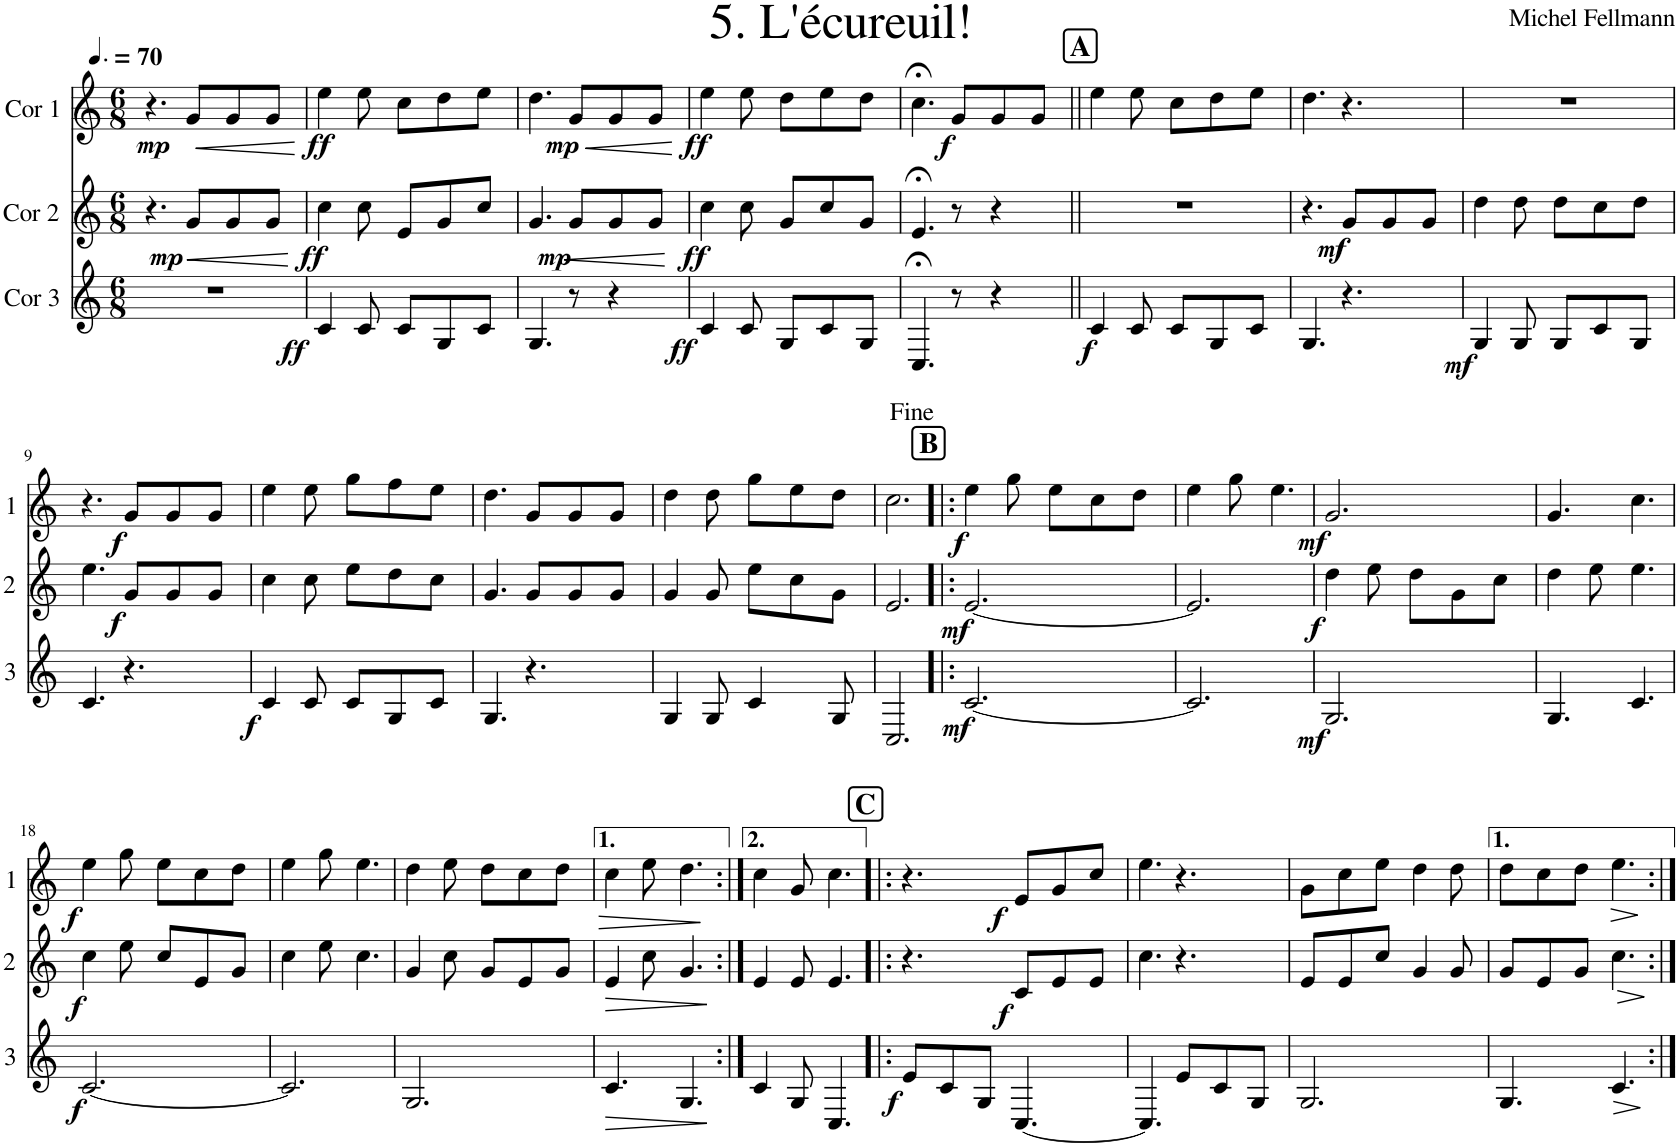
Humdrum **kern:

**kern	**dynam	**kern	**dynam	**kern	**dynam
*part3	*part3	*part2	*part2	*part1	*part1
*staff3	*staff3	*staff2	*staff2	*staff1	*staff1
*I"Cor 3	*	*I"Cor 2	*	*I"Cor 1	*
*clefG2	*	*clefG2	*	*clefG2	*
*Trd4c7	*	*Trd4c7	*	*Trd4c7	*
*k[]	*	*k[]	*	*k[]	*
*M6/8	*	*M6/8	*	*M6/8	*
*MM105	*	*MM105	*	*MM105	*
=1	=1	=1	=1	=1	=1
!	!	!	!	!	!LO:DY:b
2.r	.	4.r	.	4.r	mp
!	!	!	!LO:HP:b	!	!LO:HP:b
!	!	!	!LO:DY:n=1:b	!	!
.	.	8g/L	< mp	8g/L	<
.	.	8g/	.	8g/	.
.	.	8g/J	.	8g/J	.
.	.	.	[	.	[
=2	=2	=2	=2	=2	=2
!	!LO:DY:b	!	!LO:DY:b	!	!LO:DY:b
4c/	ff	4cc\	ff	4ee\	ff
8c/	.	8cc\	.	8ee\	.
8c/L	.	8e/L	.	8cc\L	.
8G/	.	8g/	.	8dd\	.
8c/J	.	8cc/J	.	8ee\J	.
=3	=3	=3	=3	=3	=3
4.G/	.	4.g/	.	4.dd\	.
!	!	!	!LO:HP:b	!	!LO:HP:b
!	!	!	!LO:DY:n=1:b	!	!LO:DY:n=1:b
8r	.	8g/L	< mp	8g/L	< mp
4r	.	8g/	.	8g/	.
.	.	8g/J	.	8g/J	.
.	.	.	[	.	[
=4	=4	=4	=4	=4	=4
!	!LO:DY:b	!	!LO:DY:b	!	!LO:DY:b
4c/	ff	4cc\	ff	4ee\	ff
8c/	.	8cc\	.	8ee\	.
8G/L	.	8g/L	.	8dd\L	.
8c/	.	8cc/	.	8ee\	.
8G/J	.	8g/J	.	8dd\J	.
=5	=5	=5	=5	=5	=5
4.C;</	.	4.e;</	.	4.cc;<\	.
!	!	!	!	!	!LO:DY:b
8r	.	8r	.	8g/L	f
4r	.	4r	.	8g/	.
.	.	.	.	8g/J	.
!!LO:REH:place=s1:a:B:cj:fs=14:t=A
=6||	=6||	=6||	=6||	=6||	=6||
!	!LO:DY:b	!	!	!	!
4c/	f	2.r	.	4ee\	.
8c/	.	.	.	8ee\	.
8c/L	.	.	.	8cc\L	.
8G/	.	.	.	8dd\	.
8c/J	.	.	.	8ee\J	.
=7	=7	=7	=7	=7	=7
4.G/	.	4.r	.	4.dd\	.
!	!	!	!LO:DY:b	!	!
4.r	.	8g/L	mf	4.r	.
.	.	8g/	.	.	.
.	.	8g/J	.	.	.
=8	=8	=8	=8	=8	=8
!	!LO:DY:b	!	!	!	!
4G/	mf	4dd\	.	2.r	.
8G/	.	8dd\	.	.	.
8G/L	.	8dd\L	.	.	.
8c/	.	8cc\	.	.	.
8G/J	.	8dd\J	.	.	.
!!LO:LB:g=z
=9	=9	=9	=9	=9	=9
4.c/	.	4.ee\	.	4.r	.
!	!	!	!LO:DY:b	!	!LO:DY:b
4.r	.	8g/L	f	8g/L	f
.	.	8g/	.	8g/	.
.	.	8g/J	.	8g/J	.
=10	=10	=10	=10	=10	=10
!	!LO:DY:b	!	!	!	!
4c/	f	4cc\	.	4ee\	.
8c/	.	8cc\	.	8ee\	.
8c/L	.	8ee\L	.	8gg\L	.
8G/	.	8dd\	.	8ff\	.
8c/J	.	8cc\J	.	8ee\J	.
=11	=11	=11	=11	=11	=11
4.G/	.	4.g/	.	4.dd\	.
4.r	.	8g/L	.	8g/L	.
.	.	8g/	.	8g/	.
.	.	8g/J	.	8g/J	.
=12	=12	=12	=12	=12	=12
4G/	.	4g/	.	4dd\	.
8G/	.	8g/	.	8dd\	.
4c/	.	8ee\L	.	8gg\L	.
.	.	8cc\	.	8ee\	.
8G/	.	8g\J	.	8dd\J	.
=13	=13	=13	=13	=13	=13
2.C/	.	2.e/	.	2.cc\	.
!!LO:REH:place=s1:a:B:cj:fs=14:t=B
=14!|:	=14!|:	=14!|:	=14!|:	=14!|:	=14!|:
!	!LO:DY:b	!	!LO:DY:b	!	!LO:DY:b
[2.c/	mf	[2.e/	mf	4ee\	f
.	.	.	.	8gg\	.
.	.	.	.	8ee\L	.
.	.	.	.	8cc\	.
.	.	.	.	8dd\J	.
=15	=15	=15	=15	=15	=15
2.c/]	.	2.e/]	.	4ee\	.
.	.	.	.	8gg\	.
.	.	.	.	4.ee\	.
=16	=16	=16	=16	=16	=16
!	!LO:DY:b	!	!LO:DY:b	!	!LO:DY:b
2.G/	mf	4dd\	f	2.g/	mf
.	.	8ee\	.	.	.
.	.	8dd\L	.	.	.
.	.	8g\	.	.	.
.	.	8cc\J	.	.	.
=17	=17	=17	=17	=17	=17
4.G/	.	4dd\	.	4.g/	.
.	.	8ee\	.	.	.
4.c/	.	4.ee\	.	4.cc\	.
!!LO:LB:g=z
=18	=18	=18	=18	=18	=18
!	!LO:DY:b	!	!LO:DY:b	!	!LO:DY:b
[2.c/	f	4cc\	f	4ee\	f
.	.	8ee\	.	8gg\	.
.	.	8cc/L	.	8ee\L	.
.	.	8e/	.	8cc\	.
.	.	8g/J	.	8dd\J	.
=19	=19	=19	=19	=19	=19
2.c/]	.	4cc\	.	4ee\	.
.	.	8ee\	.	8gg\	.
.	.	4.cc\	.	4.ee\	.
=20	=20	=20	=20	=20	=20
2.G/	.	4g/	.	4dd\	.
.	.	8cc\	.	8ee\	.
.	.	8g/L	.	8dd\L	.
.	.	8e/	.	8cc\	.
.	.	8g/J	.	8dd\J	.
=21	=21	=21	=21	=21	=21
!	!LO:HP:b	!	!LO:HP:b	!	!LO:HP:b
4.c/	>	4e/	>	4cc\	>
.	.	8cc\	.	8ee\	.
4.G/	.	4.g/	.	4.dd\	.
.	]	.	]	.	]
=22:|!	=22:|!	=22:|!	=22:|!	=22:|!	=22:|!
4c/	.	4e/	.	4cc\	.
8G/	.	8e/	.	8g/	.
4.C/	.	4.e/	.	4.cc\	.
!!LO:REH:place=s1:a:B:cj:fs=14:t=C
=23!|:	=23!|:	=23!|:	=23!|:	=23!|:	=23!|:
!	!LO:DY:b	!	!	!	!
8e/L	f	4.r	.	4.r	.
8c/	.	.	.	.	.
8G/J	.	.	.	.	.
!	!	!	!LO:DY:b	!	!LO:DY:b
[4.C/	.	8c/L	f	8e/L	f
.	.	8e/	.	8g/	.
.	.	8e/J	.	8cc/J	.
=24	=24	=24	=24	=24	=24
4.C/]	.	4.cc\	.	4.ee\	.
8e/L	.	4.r	.	4.r	.
8c/	.	.	.	.	.
8G/J	.	.	.	.	.
=25	=25	=25	=25	=25	=25
2.G/	.	8e/L	.	8g\L	.
.	.	8e/	.	8cc\	.
.	.	8cc/J	.	8ee\J	.
.	.	4g/	.	4dd\	.
.	.	8g/	.	8dd\	.
=26	=26	=26	=26	=26	=26
4.G/	.	8g/L	.	8dd\L	.
.	.	8e/	.	8cc\	.
.	.	8g/J	.	8dd\J	.
!	!LO:HP:b	!	!LO:HP:b	!	!LO:HP:b
4.c/	>	4.cc\	>	4.ee\	>
.	]	.	]	.	]
=:|!	=:|!	=:|!	=:|!	=:|!	=:|!
*-	*-	*-	*-	*-	*-
